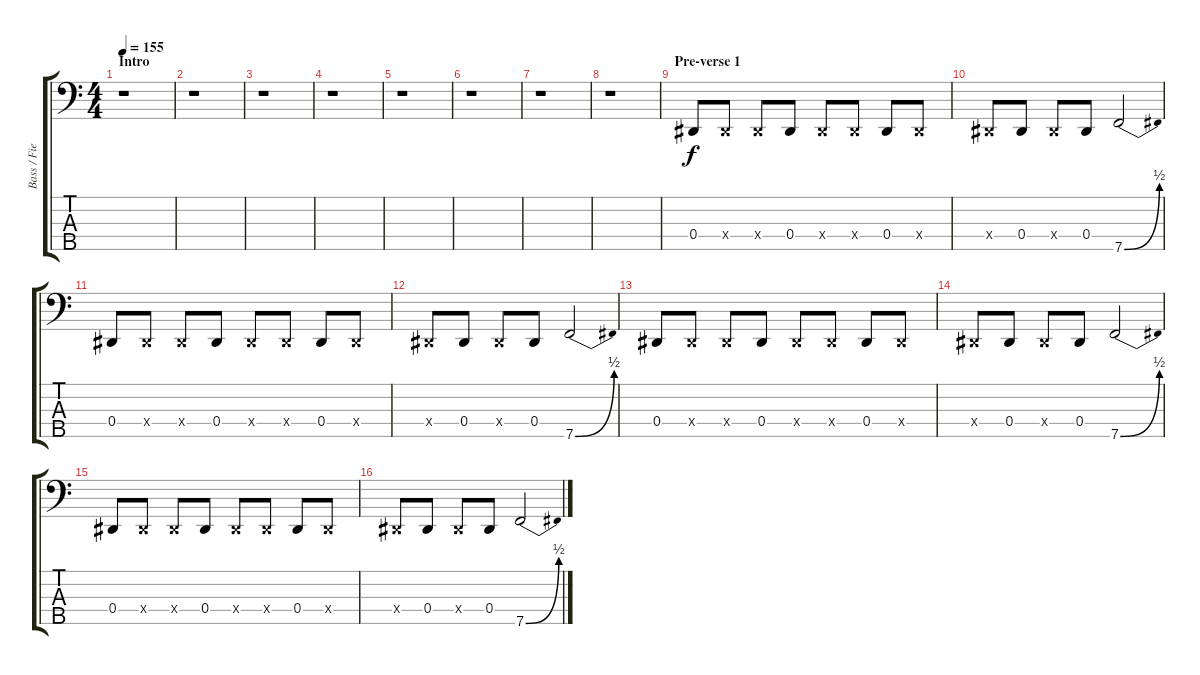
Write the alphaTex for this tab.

\track ("Bass / Fiedly" "Bass / Fie") {instrument slapbass1}
\staff {score tabs}
\tuning (Gb2 Db2 Ab1 Eb1 Bb0) {hide}
\ts (4 4)
\section ("" "Intro")
\tempo 155
\clef f4
\ks c
r.1{dy f instrument slapbass1} |
r.1 |
r.1 |
r.1 |
r.1 |
r.1 |
r.1 |
r.1 |
\section ("" "Pre-verse 1")
0.4.8 0.4{x}.8 0.4{x}.8 0.4.8 0.4{x}.8 0.4{x}.8 0.4.8 0.4{x}.8 |
0.4{x}.8 0.4.8 0.4{x}.8 0.4.8 7.5{be (bend 0 0 60 2)}.2 |
0.4.8 0.4{x}.8 0.4{x}.8 0.4.8 0.4{x}.8 0.4{x}.8 0.4.8 0.4{x}.8 |
0.4{x}.8 0.4.8 0.4{x}.8 0.4.8 7.5{be (bend 0 0 60 2)}.2 |
0.4.8 0.4{x}.8 0.4{x}.8 0.4.8 0.4{x}.8 0.4{x}.8 0.4.8 0.4{x}.8 |
0.4{x}.8 0.4.8 0.4{x}.8 0.4.8 7.5{be (bend 0 0 60 2)}.2 |
0.4.8 0.4{x}.8 0.4{x}.8 0.4.8 0.4{x}.8 0.4{x}.8 0.4.8 0.4{x}.8 |
0.4{x}.8 0.4.8 0.4{x}.8 0.4.8 7.5{be (bend 0 0 60 2)}.2
